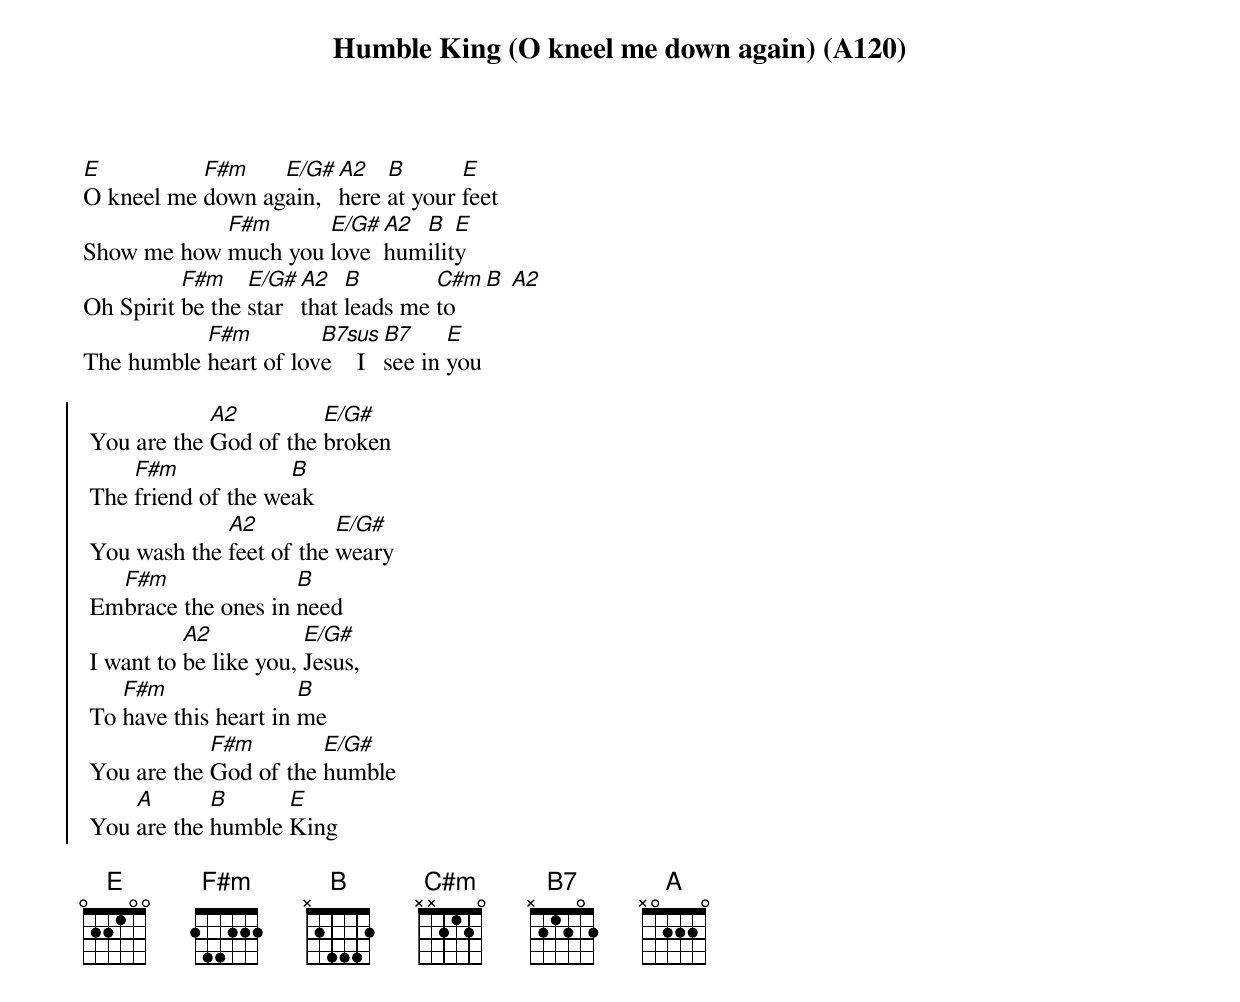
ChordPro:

{title: Humble King (O kneel me down again) (A120)}
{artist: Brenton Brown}


[E]O kneel me [F#m]down ag[E/G#]ain,[A2]here [B]at your [E]feet
Show me how [F#m]much you [E/G#]love[A2]hum[B]ilit[E]y
Oh Spirit [F#m]be the [E/G#]star[A2]that [B]leads me [C#m]to [B] [A2]
The humble [F#m]heart of lov[B7sus]e    I [B7]see in [E]you

{soc}
 You are the [A2]God of the [E/G#]broken
 The [F#m]friend of the we[B]ak
 You wash the [A2]feet of the [E/G#]weary
 Em[F#m]brace the ones in [B]need
 I want to [A2]be like you, [E/G#]Jesus,
 To [F#m]have this heart in [B]me
 You are the [F#m]God of the [E/G#]humble
 You [A]are the [B]humble [E]King
 {eoc}

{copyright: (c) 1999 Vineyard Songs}
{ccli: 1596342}
